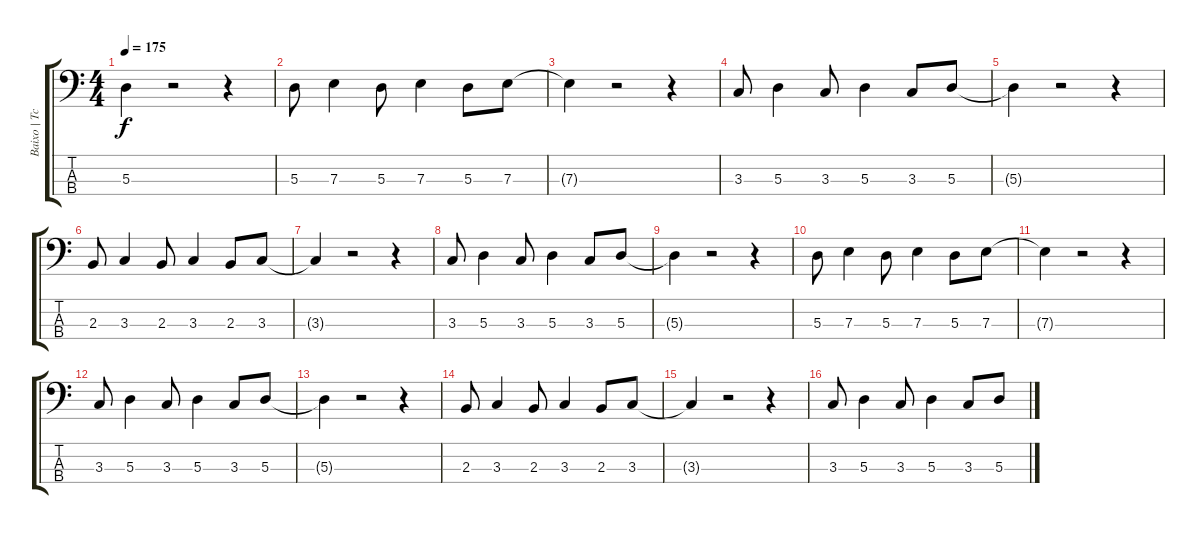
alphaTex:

\track ("Baixo | Tchelo" "Baixo | Tc") {instrument electricbassfinger}
\staff {score tabs}
\tuning (G2 D2 A1 E1) {hide}
\ts (4 4)
\tempo 175
\clef f4
\ks c
5.3{t}.4{dy f} r.2 r.4 |
5.3.8 7.3.4 5.3.8 7.3.4 5.3.8 7.3.8 |
7.3{t}.4 r.2 r.4 |
3.3.8 5.3.4 3.3.8 5.3.4 3.3.8 5.3.8 |
5.3{t}.4 r.2 r.4 |
2.3.8 3.3.4 2.3.8 3.3.4 2.3.8 3.3.8 |
3.3{t}.4 r.2 r.4 |
3.3.8 5.3.4 3.3.8 5.3.4 3.3.8 5.3.8 |
5.3{t}.4 r.2 r.4 |
5.3.8 7.3.4 5.3.8 7.3.4 5.3.8 7.3.8 |
7.3{t}.4 r.2 r.4 |
3.3.8 5.3.4 3.3.8 5.3.4 3.3.8 5.3.8 |
5.3{t}.4 r.2 r.4 |
2.3.8 3.3.4 2.3.8 3.3.4 2.3.8 3.3.8 |
3.3{t}.4 r.2 r.4 |
3.3.8 5.3.4 3.3.8 5.3.4 3.3.8 5.3.8
